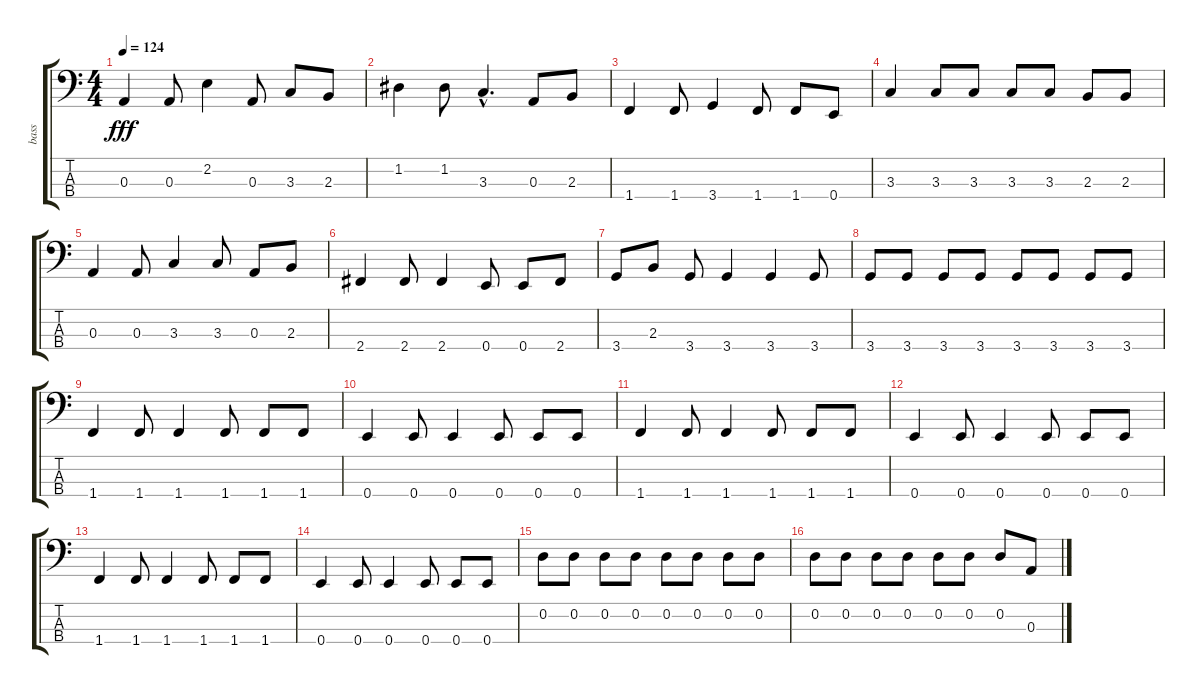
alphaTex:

\track ("bass" "bass") {instrument electricbasspick}
\staff {score tabs}
\tuning (G2 D2 A1 E1) {hide}
\ts (4 4)
\tempo 124
\clef f4
\ks c
0.3.4{dy fff} 0.3.8 2.2.4 0.3.8 3.3.8 2.3.8 |
1.2.4 1.2.8 3.3{hac}.4{d} 0.3.8 2.3.8 |
1.4.4 1.4.8 3.4.4 1.4.8 1.4.8 0.4.8 |
3.3.4 3.3.8 3.3.8 3.3.8 3.3.8 2.3.8 2.3.8 |
0.3.4 0.3.8 3.3.4 3.3.8 0.3.8 2.3.8 |
2.4.4 2.4.8 2.4.4 0.4.8 0.4.8 2.4.8 |
3.4.8 2.3.8 3.4.8 3.4.4 3.4.4 3.4.8 |
3.4.8 3.4.8 3.4.8 3.4.8 3.4.8 3.4.8 3.4.8 3.4.8 |
1.4.4 1.4.8 1.4.4 1.4.8 1.4.8 1.4.8 |
0.4.4 0.4.8 0.4.4 0.4.8 0.4.8 0.4.8 |
1.4.4 1.4.8 1.4.4 1.4.8 1.4.8 1.4.8 |
0.4.4 0.4.8 0.4.4 0.4.8 0.4.8 0.4.8 |
1.4.4 1.4.8 1.4.4 1.4.8 1.4.8 1.4.8 |
0.4.4 0.4.8 0.4.4 0.4.8 0.4.8 0.4.8 |
0.2.8 0.2.8 0.2.8 0.2.8 0.2.8 0.2.8 0.2.8 0.2.8 |
0.2.8 0.2.8 0.2.8 0.2.8 0.2.8 0.2.8 0.2.8 0.3.8
